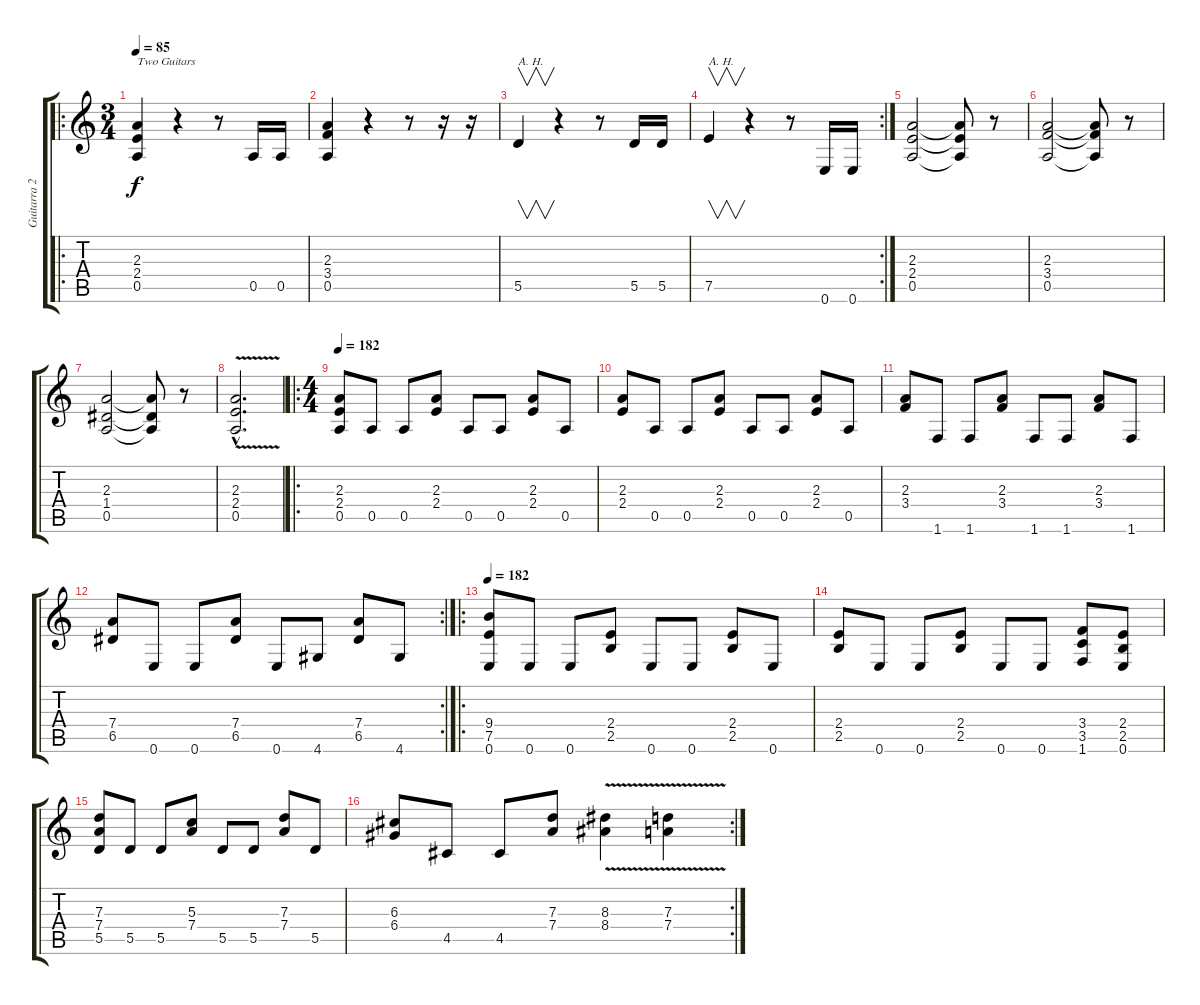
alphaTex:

\track ("Guitarra 2" "Guitarra 2") {instrument distortionguitar}
\staff {score tabs}
\tuning (E4 B3 G3 D3 A2 E2) {hide}
\ro
\ts (3 4)
\tempo 85
\clef g2
\ks c
(2.3 2.4 0.5).4{txt "Two Guitars" dy f instrument distortionguitar} r.4 r.8 0.5.16 0.5.16 |
(2.3 3.4 0.5).4 r.4 r.8 r.16 r.16 |
5.5.4{v txt "A. H." instrument guitarharmonics} r.4 r.8 5.5.16{instrument distortionguitar} 5.5.16 |
\rc 2
7.5.4{v txt "A. H." instrument guitarharmonics} r.4 r.8 0.6.16{instrument distortionguitar} 0.6.16 |
(2.3 2.4 0.5).2{volume 0} (2.3{t} 2.4{t} 0.5{t}).8 r.8{volume 14} |
(2.3 3.4 0.5).2{volume 0} (2.3{t} 3.4{t} 0.5{t}).8 r.8{volume 14} |
(2.3 1.4 0.5).2{volume 0} (2.3{t} 1.4{t} 0.5{t}).8 r.8 |
(2.3{v hac} 2.4{v hac} 0.5{hac}).2{d volume 14} |
\ro
\ts (4 4)
\tempo 182
(2.3 2.4 0.5).8{volume 14} 0.5.8 0.5.8 (2.3 2.4).8 0.5.8 0.5.8 (2.3 2.4).8 0.5.8 |
(2.3 2.4).8 0.5.8 0.5.8 (2.3 2.4).8 0.5.8 0.5.8 (2.3 2.4).8 0.5.8 |
(2.3 3.4).8 1.6.8 1.6.8 (2.3 3.4).8 1.6.8 1.6.8 (2.3 3.4).8 1.6.8 |
\rc 2
(7.4 6.5).8 0.6.8 0.6.8 (7.4 6.5).8 0.6.8 4.6.8 (7.4 6.5).8 4.6.8 |
\ro
\tempo 182
(9.4 7.5 0.6).8 0.6.8 0.6.8 (2.4 2.5).8 0.6.8 0.6.8 (2.4 2.5).8 0.6.8 |
(2.4 2.5).8 0.6.8 0.6.8 (2.4 2.5).8 0.6.8 0.6.8 (3.4 3.5 1.6).8 (2.4 2.5 0.6).8 |
(7.3 7.4 5.5).8 5.5.8 5.5.8 (5.3 7.4).8 5.5.8 5.5.8 (7.3 7.4).8 5.5.8 |
\rc 2
(6.3 6.4).8 4.5.8 4.5.8 (7.3 7.4).8 (8.3{v} 8.4{v}).4 (7.3{v} 7.4{v}).4
